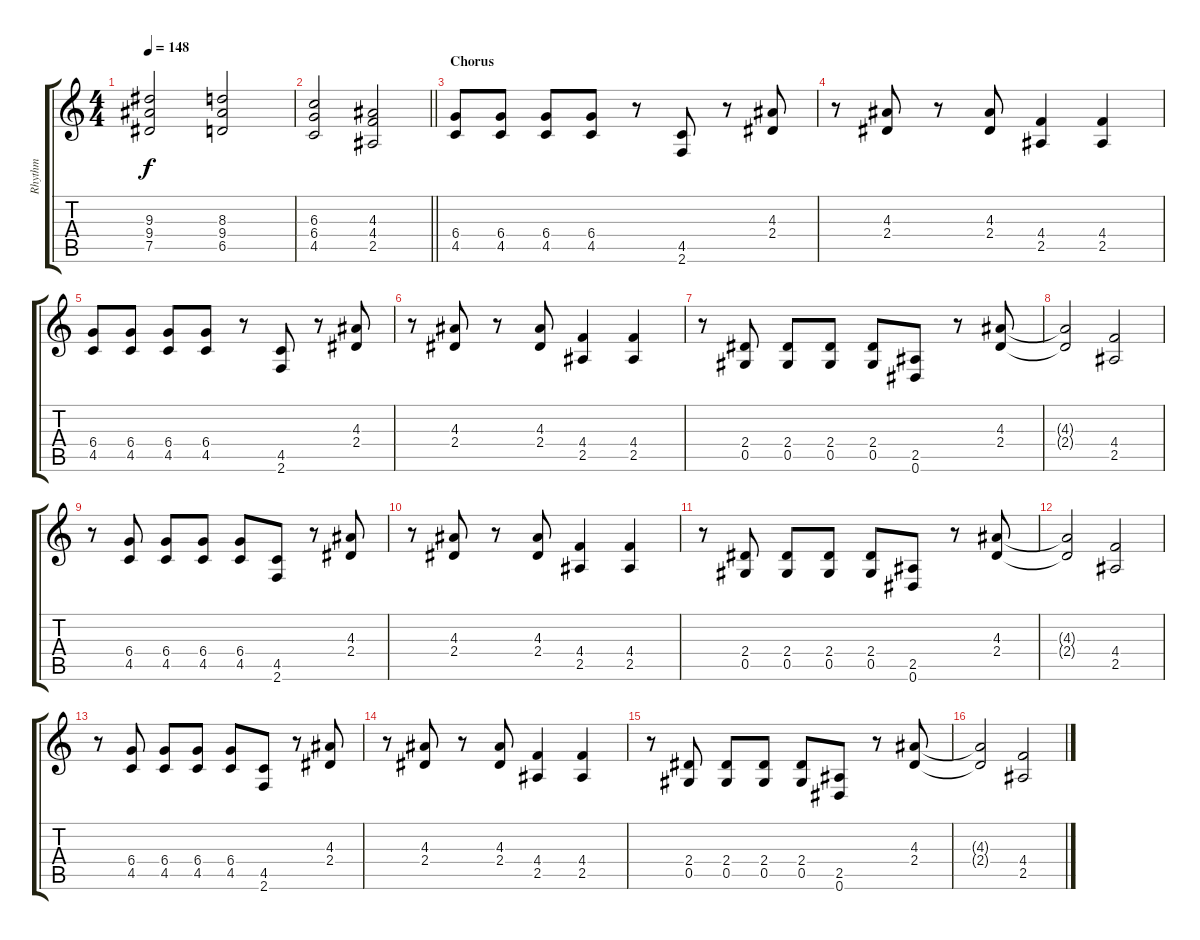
\track ("Rhythm" "Rhythm") {instrument distortionguitar}
\staff {score tabs}
\tuning (Eb4 Bb3 Gb3 Db3 Ab2 Eb2) {hide}
\ts (4 4)
\tempo 148
\clef g2
\ks c
(9.3 9.4 7.5).2{dy f} (8.3 9.4 6.5).2 |
\barLineRight lightlight
(6.3 6.4 4.5).2 (4.3 4.4 2.5).2 |
\section ("" "Chorus")
(6.4 4.5).8 (6.4 4.5).8 (6.4 4.5).8 (6.4 4.5).8 r.8 (4.5 2.6).8 r.8 (4.3 2.4).8 |
r.8 (4.3 2.4).8 r.8 (4.3 2.4).8 (4.4 2.5).4 (4.4 2.5).4 |
(6.4 4.5).8 (6.4 4.5).8 (6.4 4.5).8 (6.4 4.5).8 r.8 (4.5 2.6).8 r.8 (4.3 2.4).8 |
r.8 (4.3 2.4).8 r.8 (4.3 2.4).8 (4.4 2.5).4 (4.4 2.5).4 |
r.8 (2.4 0.5).8 (2.4 0.5).8 (2.4 0.5).8 (2.4 0.5).8 (2.5 0.6).8 r.8 (4.3 2.4).8 |
(4.3{t} 2.4{t}).2 (4.4 2.5).2 |
r.8 (6.4 4.5).8 (6.4 4.5).8 (6.4 4.5).8 (6.4 4.5).8 (4.5 2.6).8 r.8 (4.3 2.4).8 |
r.8 (4.3 2.4).8 r.8 (4.3 2.4).8 (4.4 2.5).4 (4.4 2.5).4 |
r.8 (2.4 0.5).8 (2.4 0.5).8 (2.4 0.5).8 (2.4 0.5).8 (2.5 0.6).8 r.8 (4.3 2.4).8 |
(4.3{t} 2.4{t}).2 (4.4 2.5).2 |
r.8 (6.4 4.5).8 (6.4 4.5).8 (6.4 4.5).8 (6.4 4.5).8 (4.5 2.6).8 r.8 (4.3 2.4).8 |
r.8 (4.3 2.4).8 r.8 (4.3 2.4).8 (4.4 2.5).4 (4.4 2.5).4 |
r.8 (2.4 0.5).8 (2.4 0.5).8 (2.4 0.5).8 (2.4 0.5).8 (2.5 0.6).8 r.8 (4.3 2.4).8 |
(4.3{t} 2.4{t}).2 (4.4 2.5).2
